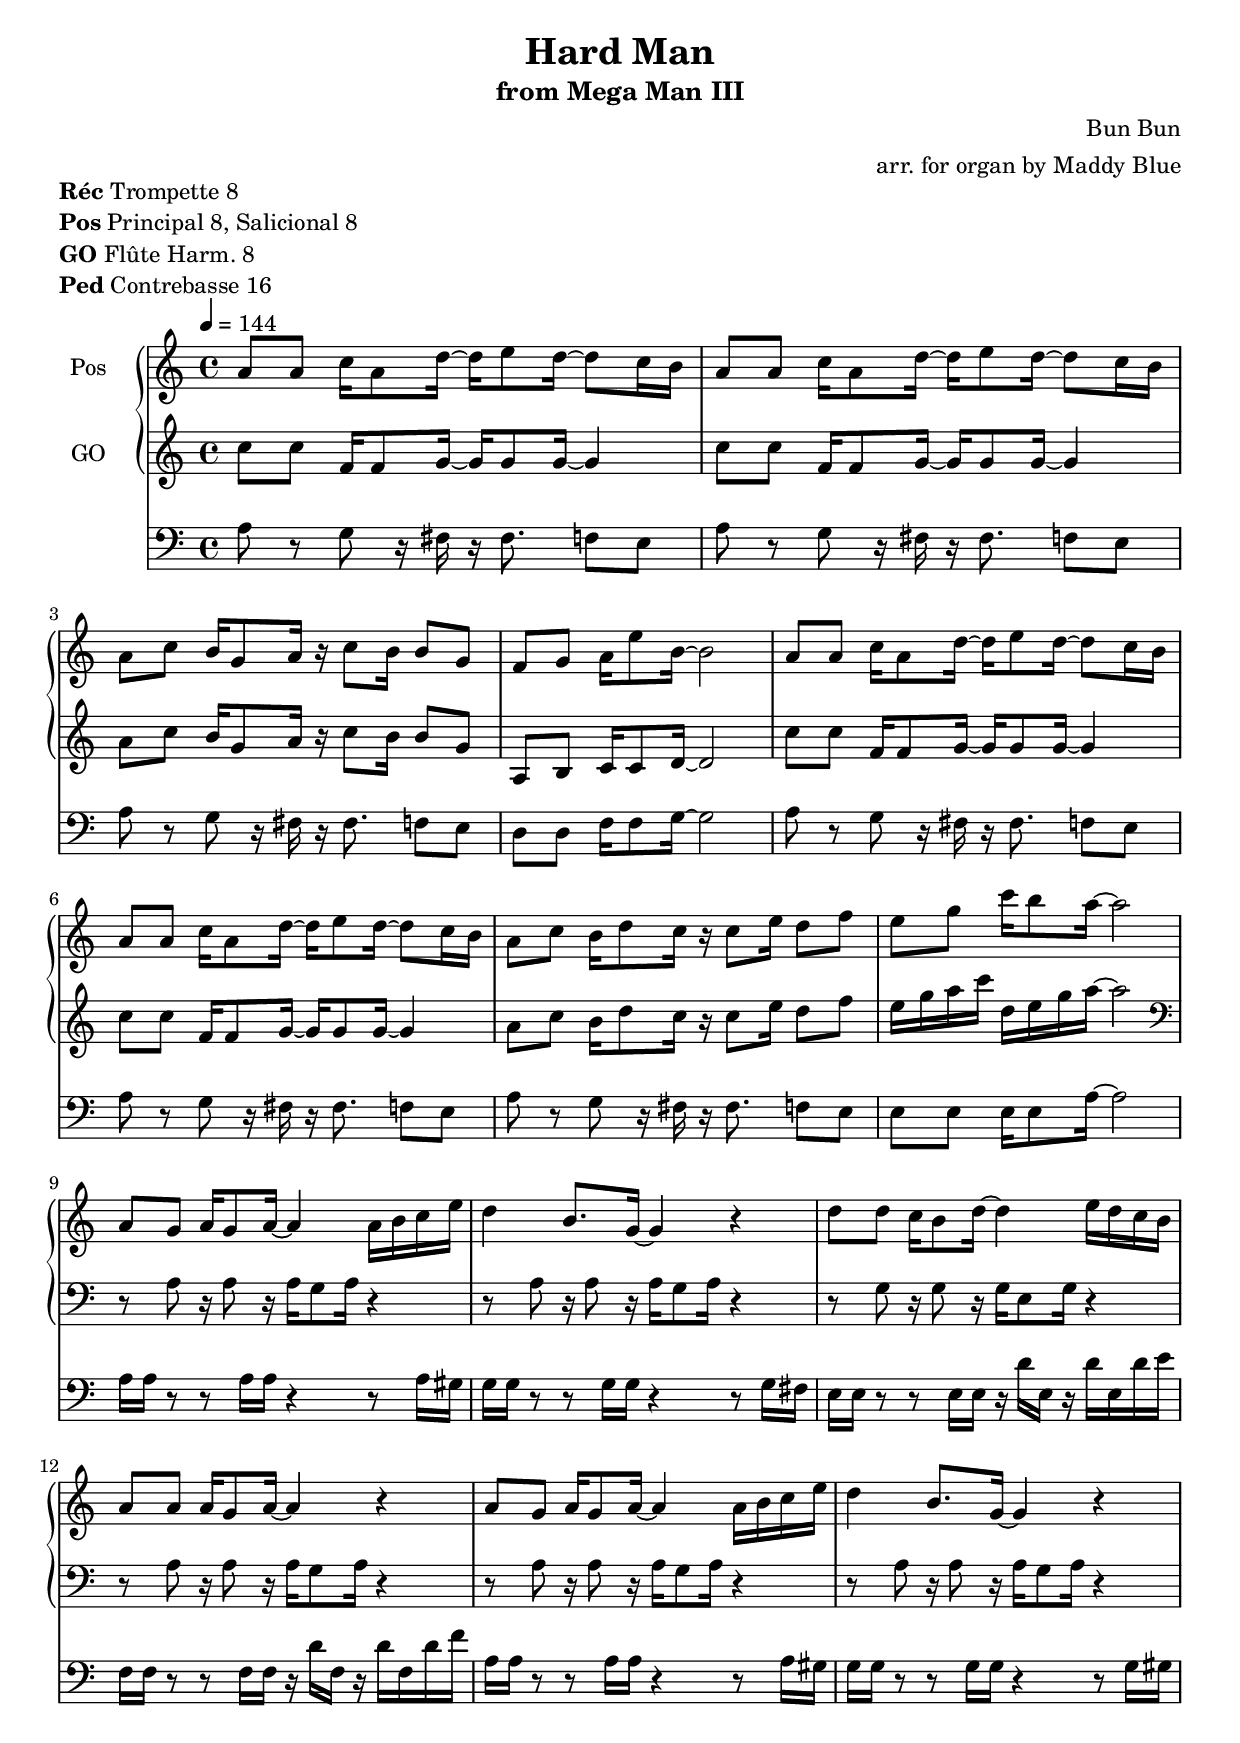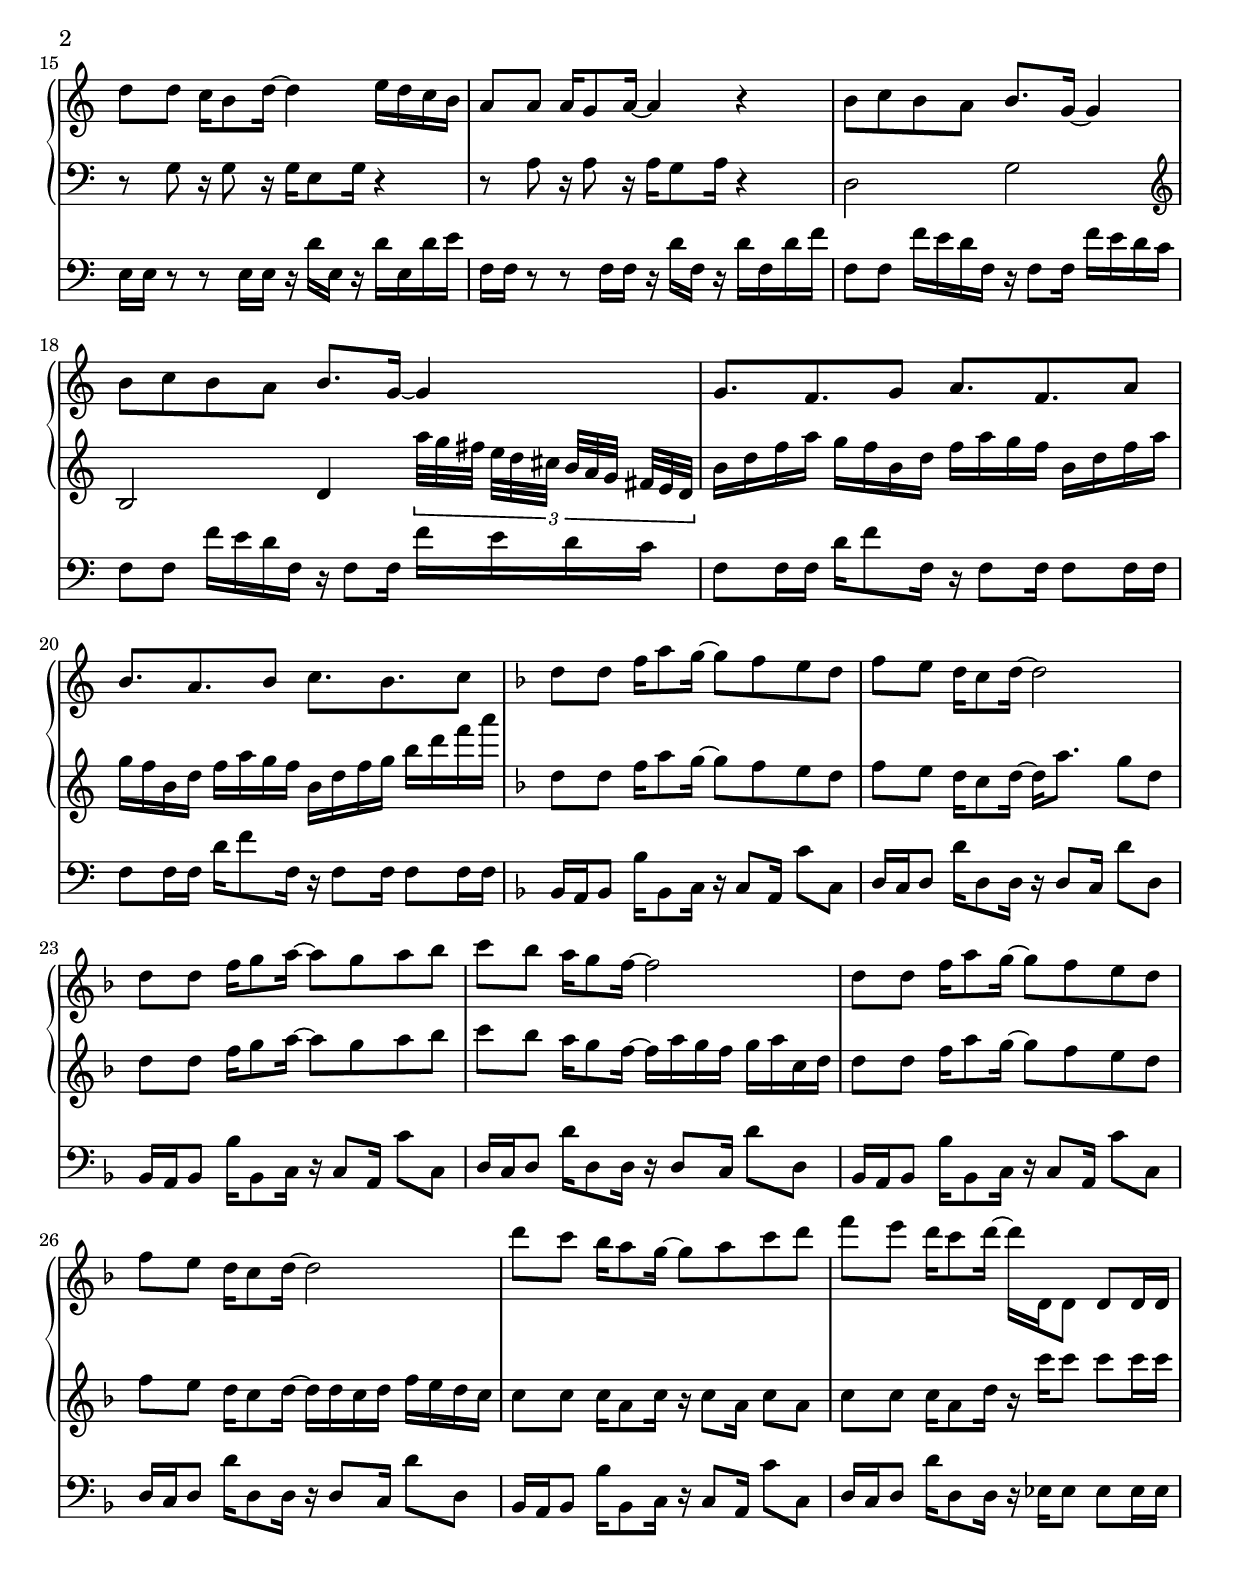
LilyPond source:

\version "2.23.13"
\include "english.ly"

\header {
  title = "Hard Man"
  subtitle = "from Mega Man III"
  composer = "Bun Bun"
  arranger = "arr. for organ by Maddy Blue"
}

\score {
  \midi { }
  \layout { }
  \header {
    piece = \markup {
      \column {
        \line { \bold Réc Trompette 8 }
        \line { \bold Pos Principal 8, Salicional 8 }
        \line { \bold GO Flûte Harm. 8 }
        \line { \bold Ped Contrebasse 16 }
      }
    }
  }
  <<
    \new PianoStaff <<
      \new Staff
      \with { instrumentName = "Pos" }
      \relative c'' {
        \tempo 4 = 144

        \repeat unfold 2 {a8 a c16 a8 d16 ~ d e8 d16 ~ d8 c16 b}
        a8 c b16 g8 a16 r c8 b16 b8 g
        f g a16 e'8 b16 ~ b2
        \repeat unfold 2 {a8 a c16 a8 d16 ~ d e8 d16 ~ d8 c16 b}
        a8 c b16 d8 c16 r c8 e16 d8 f
        e g c16 b8 a16~ a2

        % m9
        a,8 g a16 g8 a16 ~ a4 a16 b c e
        d4 b8. g16~ g4 r
        d'8 d c16 b8 d16 ~ d4 e16 d c b
        a8 a a16 g8 a16 ~ a4 r
        a8 g8 a16 g8 a16 ~ a4 a16 b c e
        d4 b8. g16 ~ g4 r
        d'8 d c16 b8 d16 ~ d4 e16 d c b
        a8 a a16 g8 a16 ~ a4 r
        \repeat unfold 2 {b8 c b a b8. g16 ~ g4}
        g8. f g8 a8. f a8
        b8. a b8 c8. b c8
        \key f \major
        d8 d f16 a8 g16 ~ g8 f e d
        f e d16 c8 d16 ~ d2
        d8 d f16 g8 a16 ~ a8 g a bf
        c bf a16 g8 f16 ~ f2
        d8 d f16 a8 g16 ~ g8 f e d
        f e d16 c8 d16 ~ d2
        d'8 c bf16 a8 g16 ~ g8 a c d
        f e d16 c8 d16 ~ d d,, d8 d d16 d
      }

      \new Staff
      \with { instrumentName = "GO" }
      \relative c'' {
        \repeat unfold 2 {c8 c f,16 f8 g16~ g g8 g16 ~ g4}
        a8 c b16 g8 a16 r c8 b16 b8 g
        a, b c16 c8 d16 ~ d2
        \repeat unfold 2 {c'8 c f,16 f8 g16~ g g8 g16 ~ g4}
        a8 c b16 d8 c16 r c8 e16 d8 f
        e16 g a c d, e g a~ a2

        % m9
        \clef bass
        \repeat unfold 2 {r8 a,, r16 a8 r16 a g8 a16 r4}
        r8 g r16 g8 r16 g e8 g16 r4
        \repeat unfold 3 {r8 a r16 a8 r16 a g8 a16 r4}
        r8 g r16 g8 r16 g e8 g16 r4
        r8 a r16 a8 r16 a g8 a16 r4
        d,2 g
        \clef treble
        b d4 \tuplet 3/2 { a''32[ g fs] e[ d cs] b[ a g] fs[ e d] }
        b'16 d f a g f b, d f a g f b, d f a
        g f b, d f a g f b, d f g b d f a
        \key f \major
        d,,8 d f16 a8 g16 ~ g8 f e d
        f e d16 c8 d16 ~ d a'8. g8 d
        d d f16 g8 a16 ~ a8 g a bf
        c bf a16 g8 f16 ~ f a g f g a c, d
        d8 d f16 a8 g16 ~ g8 f e d
        f e d16 c8 d16 ~ d d c d f e d c
        c8 c c16 a8 c16 r c8 a16 c8 a
        c c c16 a8 d16 r c' c8 c c16 c
      }
    >>

    % pedal
    \new Staff \relative c' {
      \clef bass

      \repeat unfold 3 {a8 r g r16 fs r fs8. f8 e}
      d d f16 f8 g16 ~ g2
      \repeat unfold 3 {a8 r g r16 fs r fs8. f8 e}
      e e e16 e8 a16 ~ a2


      % m9
      a16 a r8 r a16 a r4 r8 a16 gs
      g g r8 r g16 g r4 r8 g16 fs
      e e r8 r e16 e r d' e, r d' e, d' e
      f, f r8 r f16 f r d' f, r d' f, d' f
      a, a r8 r a16 a r4 r8 a16 gs
      g g r8 r g16 g r4 r8 g16 gs
      e e r8 r e16 e r d' e, r d' e, d' e
      f, f r8 r f16 f r d' f, r d' f, d' f
      f,8 f f'16 e d f, r f8 f16 f' e d c
      f,8 f f'16 e d f, r f8 f16 f' e d c
      \repeat unfold 2 {f,8 f16 f d' f8 f,16 r f8 f16 f8 f16 f}
      \key f \major
      bf, a bf8 bf'16 bf,8 c16 r c8 a16 c'8 c,
      d16 c d8 d'16 d,8 d16 r d8 c16 d'8 d,
      bf16 a bf8 bf'16 bf,8 c16 r c8 a16 c'8 c,
      d16 c d8 d'16 d,8 d16 r d8 c16 d'8 d,
      bf16 a bf8 bf'16 bf,8 c16 r c8 a16 c'8 c,
      d16 c d8 d'16 d,8 d16 r d8 c16 d'8 d,
      bf16 a bf8 bf'16 bf,8 c16 r c8 a16 c'8 c,
      d16 c d8 d'16 d,8 d16 r ef ef8 ef ef16 ef
    }
  >>
}
